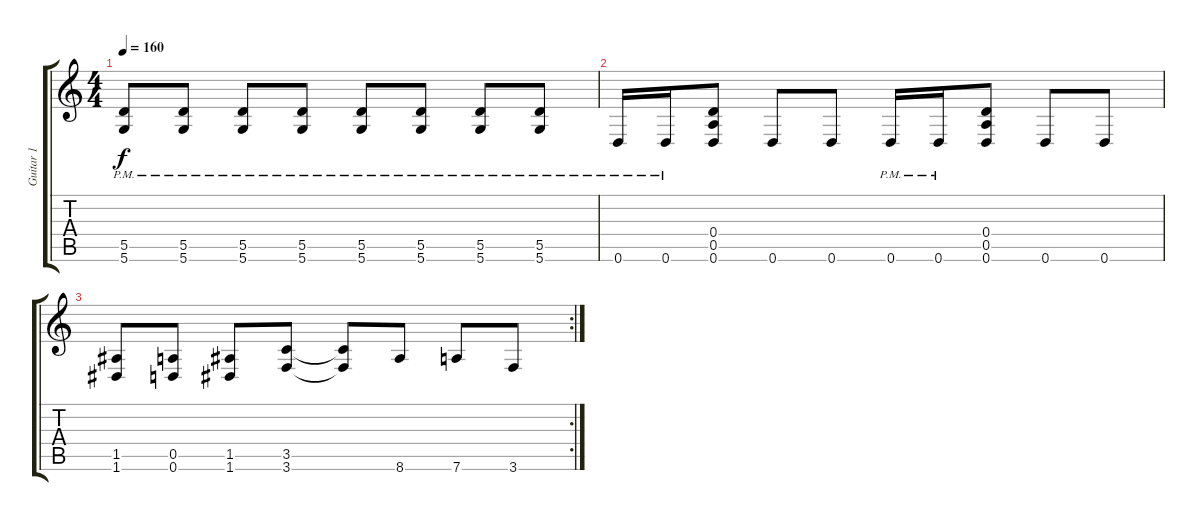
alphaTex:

\track ("Guitar 1" "Guitar 1") {instrument acousticguitarsteel}
\staff {score tabs}
\tuning (E4 B3 G3 D3 A2 D2) {hide}
\ts (4 4)
\tempo 160
\clef g2
\ks c
(5.5{pm} 5.6{pm}).8{dy f} (5.5{pm} 5.6{pm}).8 (5.5{pm} 5.6{pm}).8 (5.5{pm} 5.6{pm}).8 (5.5{pm} 5.6{pm}).8 (5.5{pm} 5.6{pm}).8 (5.5{pm} 5.6{pm}).8 (5.5{pm} 5.6{pm}).8 |
0.6{pm}.16 0.6{pm}.16 (0.4 0.5 0.6).8 0.6.8 0.6.8 0.6{pm}.16 0.6{pm}.16 (0.4 0.5 0.6).8 0.6.8 0.6.8 |
\rc 2
(1.5 1.6).8 (0.5 0.6).8 (1.5 1.6).8 (3.5 3.6).8 (3.5{t} 3.6{t}).8 8.6.8 7.6.8 3.6.8
